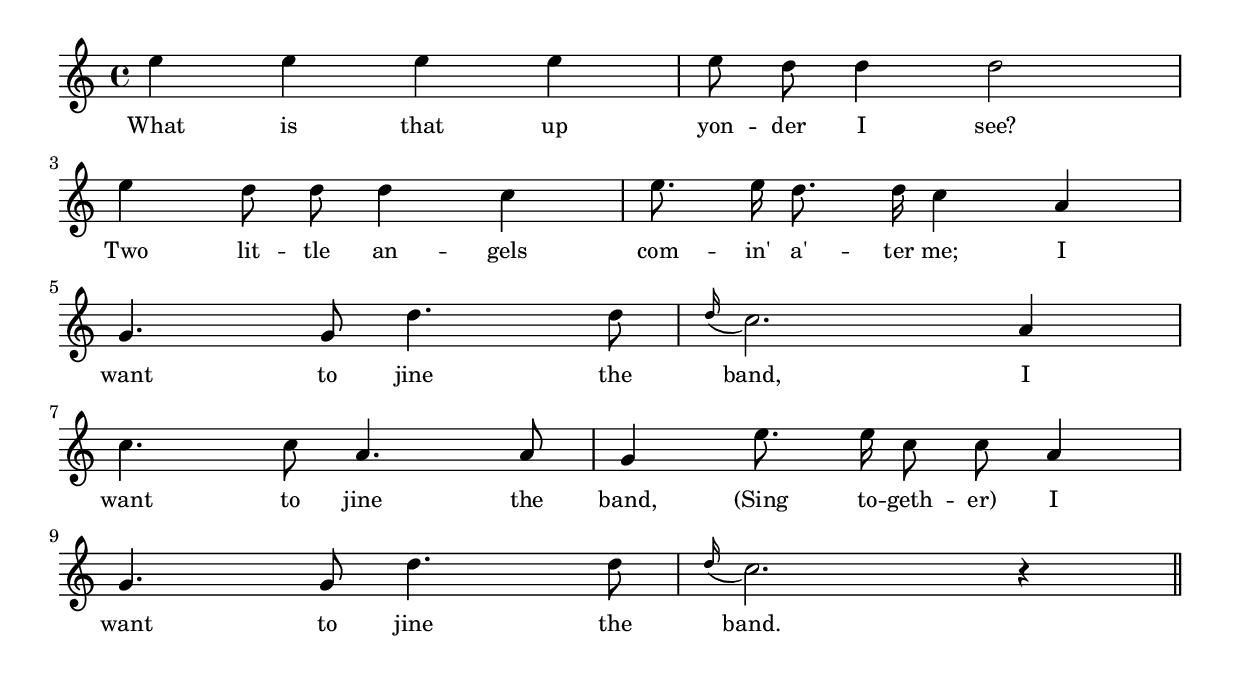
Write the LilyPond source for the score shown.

% 116.ly - Score sheet for "I Want To Join The Band"
% Copyright (C) 2007  Marcus Brinkmann <marcus@gnu.org>
%
% This score sheet is free software; you can redistribute it and/or
% modify it under the terms of the Creative Commons Legal Code
% Attribution-ShareALike as published by Creative Commons; either
% version 2.0 of the License, or (at your option) any later version.
%
% This score sheet is distributed in the hope that it will be useful,
% but WITHOUT ANY WARRANTY; without even the implied warranty of
% MERCHANTABILITY or FITNESS FOR A PARTICULAR PURPOSE.  See the
% Creative Commons Legal Code Attribution-ShareALike for more details.
%
% You should have received a copy of the Creative Commons Legal Code
% Attribution-ShareALike along with this score sheet; if not, write to
% Creative Commons, 543 Howard Street, 5th Floor,
% San Francisco, CA 94105-3013  United States

\version "2.10.0"

%\header
%{
%  title = "I Want To Join The Band"
%  composer = "trad."
%}

melody =
<<
     \context Voice
    {
	\set Staff.midiInstrument = "acoustic grand"
	\override Staff.VerticalAxisGroup #'minimum-Y-extent = #'(0 . 0)
	
	\autoBeamOff

	\time 4/4
	\clef violin
	\key c \major
	{
	    e''4 e'' e'' e'' | e''8 d''8 d''4 d''2 |
	    \break
	    e''4 d''8 d'' d''4 c'' | e''8. e''16 d''8. d''16 c''4 a' |
	    \break
	    g'4. g'8 d''4. d''8 | \appoggiatura d''16 c''2. a'4 |
	    \break
	    c''4. c''8 a'4. a'8 | g'4 e''8. e''16 c''8 c'' a'4 |
	    \break
	    g'4. g'8 d''4. d''8 | \appoggiatura d''16 c''2. r4 \bar "||"
	}
    }
    \lyricsto "" \new Lyrics
    {
        \override LyricText #'font-size = #0
        \override StanzaNumber #'font-size = #-1

	What is that up yon -- der I see?
	Two lit -- tle an -- gels com -- in' a' -- ter me;
	I want to jine the band,
	I want to jine the band,
	"(Sing" to -- geth -- "er)"
	I want to jine the band.
    }
>>


\score
{
  \new Staff { \melody }

  \layout { indent = 0.0 }
}

\score
{
  \new Staff { \unfoldRepeats \melody }

  
  \midi {
    \context {
      \Score
      tempoWholesPerMinute = #(ly:make-moment 100 4)
      }
    }


}
